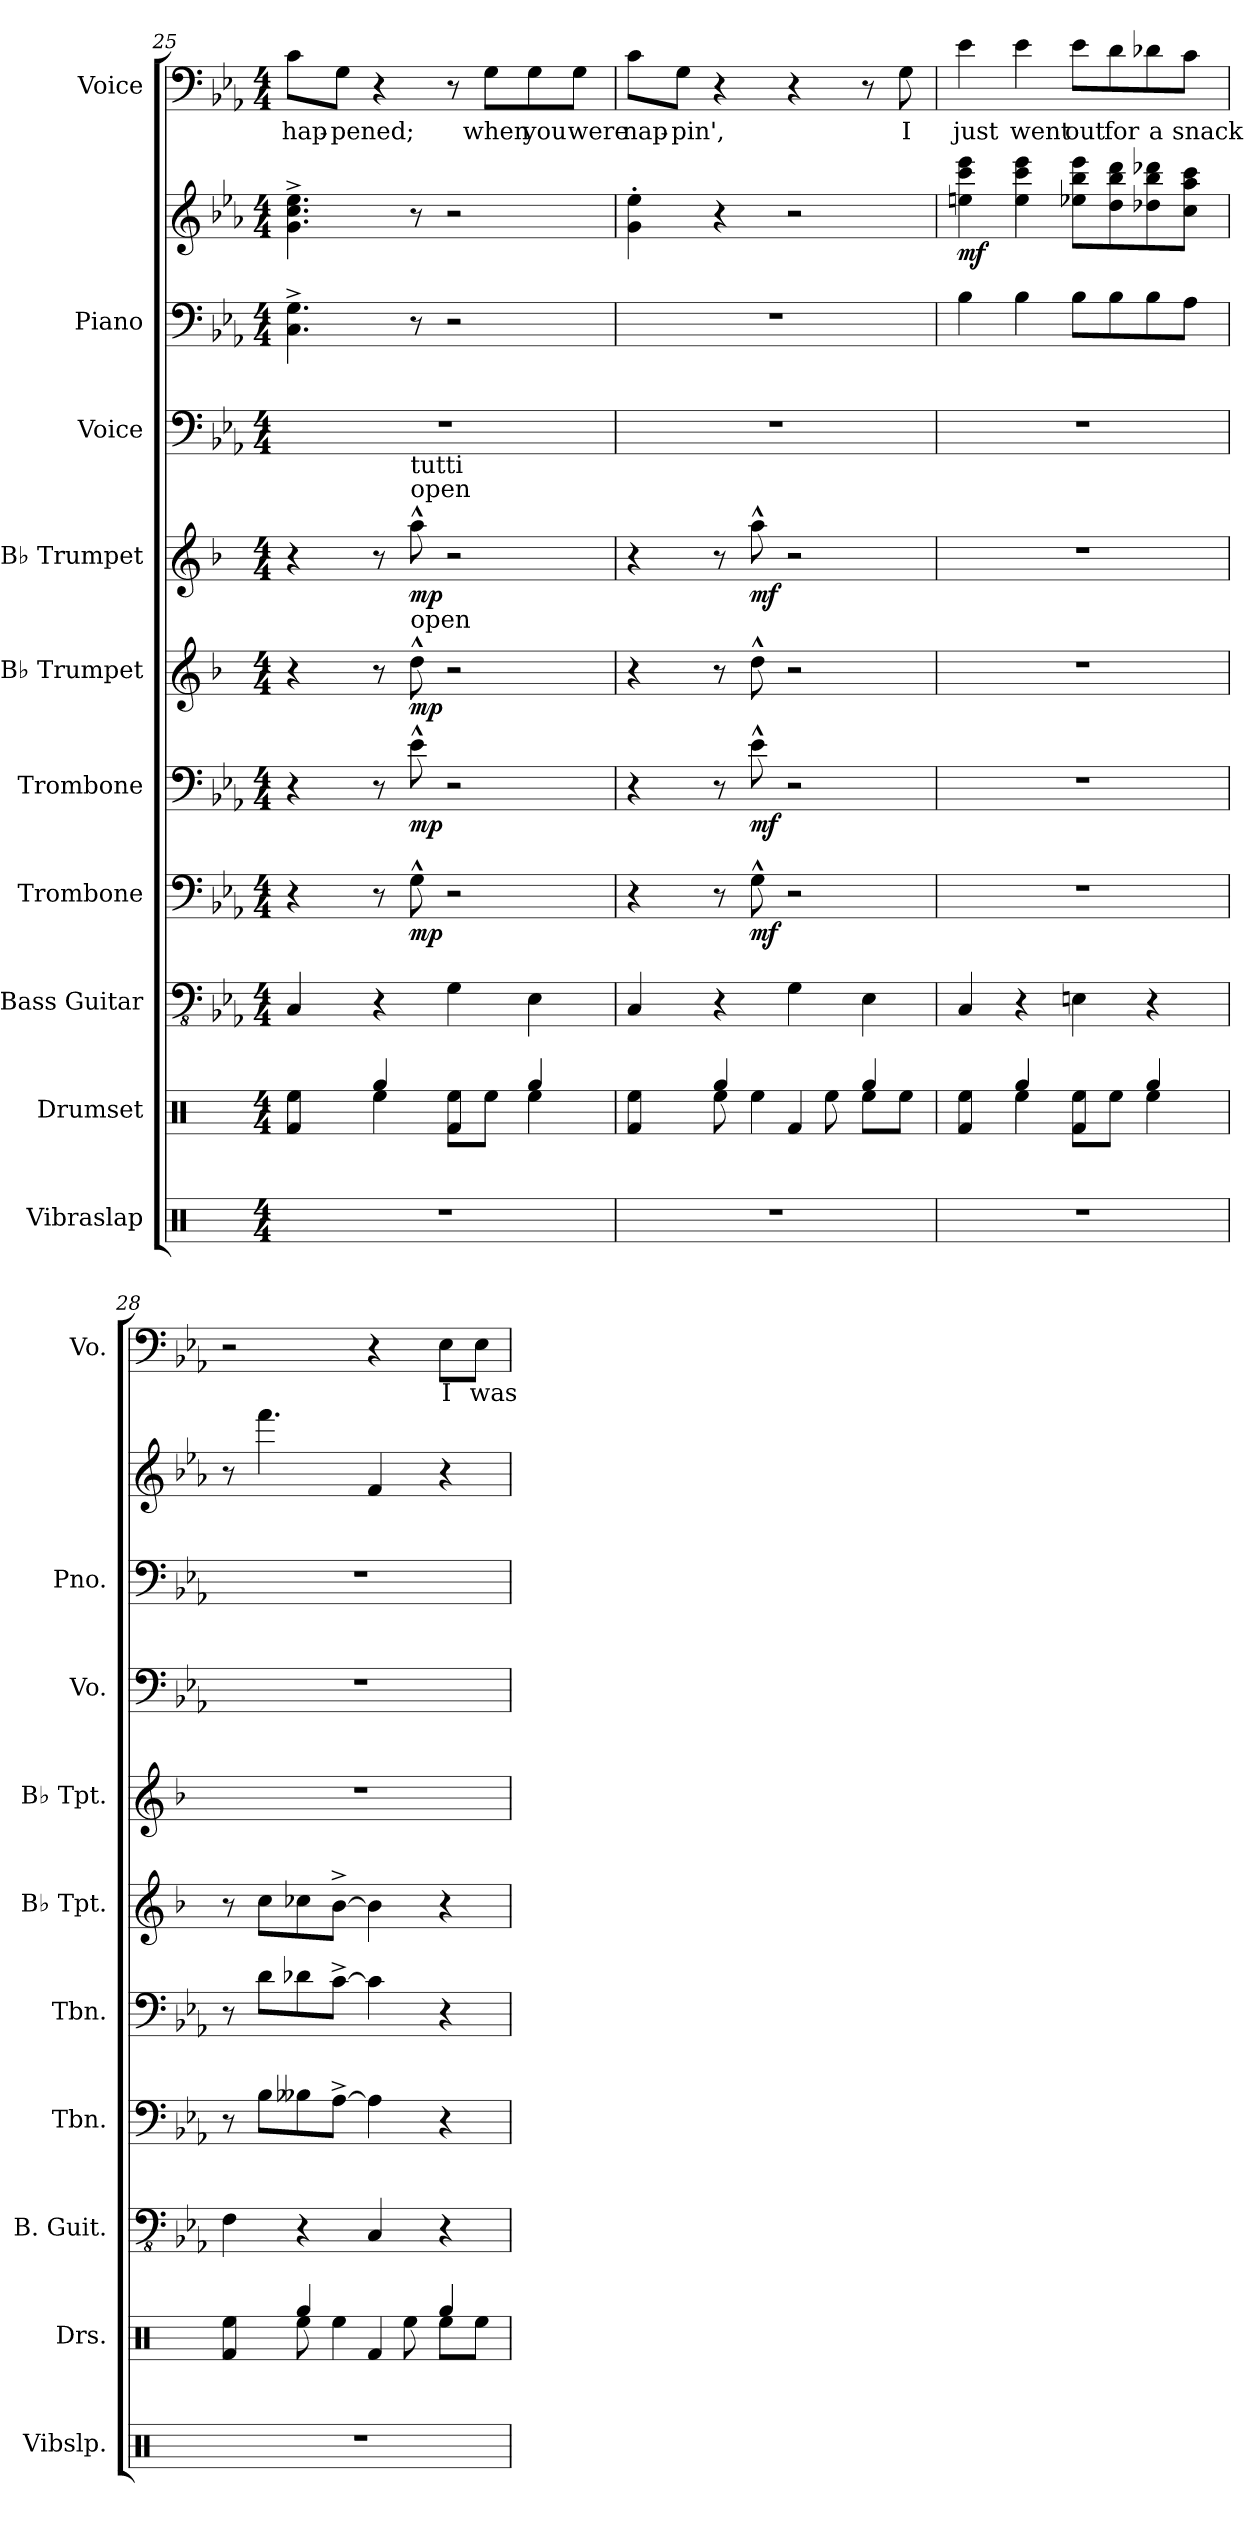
**kern	**kern	**kern	**kern	**dynam	**kern	**dynam	**kern	**dynam	**kern	**dynam	**kern	**kern	**kern	**dynam	**kern	**text
*part10	*part9	*part8	*part7	*part7	*part6	*part6	*part5	*part5	*part4	*part4	*part3	*part2	*part2	*part2	*part1	*part1
*staff11	*staff10	*staff9	*staff8	*staff8	*staff7	*staff7	*staff6	*staff6	*staff5	*staff5	*staff4	*staff3	*staff2	*staff2/3	*staff1	*staff1
*I"Vibraslap	*I"Drumset	*I"Bass Guitar	*I"Trombone	*	*I"Trombone	*	*I"B♭ Trumpet	*	*I"B♭ Trumpet	*	*I"Voice	*I"Piano	*	*	*I"Voice	*
*I'Vibslp.	*I'Drs.	*I'B. Guit.	*I'Tbn.	*	*I'Tbn.	*	*I'B♭ Tpt.	*	*I'B♭ Tpt.	*	*I'Vo.	*I'Pno.	*	*	*I'Vo.	*
*clefX	*clefX	*clefFv4	*clefF4	*	*clefF4	*	*clefG2	*	*clefG2	*	*clefF4	*clefF4	*clefG2	*	*clefF4	*
*	*	*	*	*	*	*	*ITrd1c2	*	*ITrd1c2	*	*	*	*	*	*	*
*k[]	*k[]	*k[b-e-a-]	*k[b-e-a-]	*	*k[b-e-a-]	*	*k[b-e-a-]	*	*k[b-e-a-]	*	*k[b-e-a-]	*k[b-e-a-]	*k[b-e-a-]	*	*k[b-e-a-]	*
*M4/4	*M4/4	*M4/4	*M4/4	*	*M4/4	*	*M4/4	*	*M4/4	*	*M4/4	*M4/4	*M4/4	*	*M4/4	*
=25	=25	=25	=25	=25	=25	=25	=25	=25	=25	=25	=25	=25	=25	=25	=25	=25
*	*^	*	*	*	*	*	*	*	*	*	*	*	*	*	*	*
!	!	!	!	!	!	!	!	!	!	!	!	!	!	!	!	!	!LO:LY:b
1r	4Rf/	4Ree\	4CC/	4r	.	4r	.	4r	.	4r	.	1r	4.C\^ 4.G\^	4.g\^ 4.cc\^ 4.ee-\^	.	8c\L	hap-
!	!	!	!	!	!	!	!	!	!	!	!	!	!	!	!	!	!LO:LY:b
.	.	.	.	.	.	.	.	.	.	.	.	.	.	.	.	8G\J	-pened;
.	4Rgg/	4Ree\	4r	8r	.	8r	.	8r	.	8r	.	.	.	.	.	4r	.
!	!	!	!	!	!	!	!	!	!	!LO:TX:a:t=open	!	!	!	!	!	!	!
!	!	!	!	!	!	!	!	!	!	!LO:TX:a:t=tutti	!	!	!	!	!	!	!
!	!	!	!	!	!	!	!	!LO:TX:a:t=open	!	!	!	!	!	!	!	!	!
!	!	!	!	!	!LO:DY:b	!	!LO:DY:b	!	!LO:DY:b	!	!LO:DY:b	!	!	!	!	!	!
.	.	.	.	8G^^\	mp	8e-^^\	mp	8cc^^\	mp	8gg^^\	mp	.	8r	8r	.	.	.
.	4Rf/	8Ree\L	4GG\	2r	.	2r	.	2r	.	2r	.	.	2r	2r	.	8r	.
!	!	!	!	!	!	!	!	!	!	!	!	!	!	!	!	!	!LO:LY:b
.	.	8Ree\J	.	.	.	.	.	.	.	.	.	.	.	.	.	8G\L	when
!	!	!	!	!	!	!	!	!	!	!	!	!	!	!	!	!	!LO:LY:b
.	4Rgg/	4Ree\	4EE-\	.	.	.	.	.	.	.	.	.	.	.	.	8G\	you
!	!	!	!	!	!	!	!	!	!	!	!	!	!	!	!	!	!LO:LY:b
.	.	.	.	.	.	.	.	.	.	.	.	.	.	.	.	8G\J	were
=26	=26	=26	=26	=26	=26	=26	=26	=26	=26	=26	=26	=26	=26	=26	=26	=26	=26
!	!	!	!	!	!	!	!	!	!	!	!	!	!	!	!	!	!LO:LY:b
1r	4Rf/	4Ree\	4CC/	4r	.	4r	.	4r	.	4r	.	1r	1r	4g\' 4ee-\'	.	8c\L	nap-
!	!	!	!	!	!	!	!	!	!	!	!	!	!	!	!	!	!LO:LY:b
.	.	.	.	.	.	.	.	.	.	.	.	.	.	.	.	8G\J	-pin',
.	4Rgg/	8Ree\	4r	8r	.	8r	.	8r	.	8r	.	.	.	4r	.	4r	.
!	!	!	!	!	!LO:DY:b	!	!LO:DY:b	!	!	!	!LO:DY:b	!	!	!	!	!	!
.	.	4Ree\	.	8G^^\	mf	8e-^^\	mf	8cc^^\	.	8gg^^\	mf	.	.	.	.	.	.
.	4Rf/	.	4GG\	2r	.	2r	.	2r	.	2r	.	.	.	2r	.	4r	.
.	.	8Ree\	.	.	.	.	.	.	.	.	.	.	.	.	.	.	.
.	4Rgg/	8Ree\L	4EE-\	.	.	.	.	.	.	.	.	.	.	.	.	8r	.
!	!	!	!	!	!	!	!	!	!	!	!	!	!	!	!	!	!LO:LY:b
.	.	8Ree\J	.	.	.	.	.	.	.	.	.	.	.	.	.	8G\	I
!!LO:PB:g=z
=27	=27	=27	=27	=27	=27	=27	=27	=27	=27	=27	=27	=27	=27	=27	=27	=27	=27
!	!	!	!	!	!	!	!	!	!	!	!	!	!	!	!LO:DY:b	!	!LO:LY:b
1r	4Rf/	4Ree\	4CC/	1r	.	1r	.	1r	.	1r	.	1r	4B-\	4een\ 4ccc\ 4eee-\	mf	4e-\	just
!	!	!	!	!	!	!	!	!	!	!	!	!	!	!	!	!	!LO:LY:b
.	4Rgg/	4Ree\	4r	.	.	.	.	.	.	.	.	.	4B-\	4ee\ 4ccc\ 4eee-\	.	4e-\	went
!	!	!	!	!	!	!	!	!	!	!	!	!	!	!	!	!	!LO:LY:b
.	4Rf/	8Ree\L	4EEn\	.	.	.	.	.	.	.	.	.	8B-\L	8ee-X\ 8bb-\ 8eee-\L	.	8e-\L	out
!	!	!	!	!	!	!	!	!	!	!	!	!	!	!	!	!	!LO:LY:b
.	.	8Ree\J	.	.	.	.	.	.	.	.	.	.	8B-\	8dd\ 8bb-\ 8ddd\	.	8d\	for
!	!	!	!	!	!	!	!	!	!	!	!	!	!	!	!	!	!LO:LY:b
.	4Rgg/	4Ree\	4r	.	.	.	.	.	.	.	.	.	8B-\	8dd-X\ 8bb-\ 8ddd-X\	.	8d-X\	a
!	!	!	!	!	!	!	!	!	!	!	!	!	!	!	!	!	!LO:LY:b
.	.	.	.	.	.	.	.	.	.	.	.	.	8A-\J	8cc\ 8aa-\ 8ccc\J	.	8c\J	snack
=28	=28	=28	=28	=28	=28	=28	=28	=28	=28	=28	=28	=28	=28	=28	=28	=28	=28
1r	4Rf/	4Ree\	4FF\	8r	.	8r	.	8r	.	1r	.	1r	1r	8r	.	2r	.
.	.	.	.	8B-\L	.	8d\L	.	8b-\L	.	.	.	.	.	4.fff\	.	.	.
.	4Rgg/	8Ree\	4r	8B--X\	.	8d-X\	.	8b--X\	.	.	.	.	.	.	.	.	.
.	.	4Ree\	.	[8A-^\J	.	[8c^\J	.	[8a-^\J	.	.	.	.	.	.	.	.	.
.	4Rf/	.	4CC/	4A-\]	.	4c\]	.	4a-\]	.	.	.	.	.	4f/	.	4r	.
.	.	8Ree\	.	.	.	.	.	.	.	.	.	.	.	.	.	.	.
!	!	!	!	!	!	!	!	!	!	!	!	!	!	!	!	!	!LO:LY:b
.	4Rgg/	8Ree\L	4r	4r	.	4r	.	4r	.	.	.	.	.	4r	.	8E-\L	I
!	!	!	!	!	!	!	!	!	!	!	!	!	!	!	!	!	!LO:LY:b
.	.	8Ree\J	.	.	.	.	.	.	.	.	.	.	.	.	.	8E-\J	was
*	*v	*v	*	*	*	*	*	*	*	*	*	*	*	*	*	*	*
=	=	=	=	=	=	=	=	=	=	=	=	=	=	=	=	=
*-	*-	*-	*-	*-	*-	*-	*-	*-	*-	*-	*-	*-	*-	*-	*-	*-
